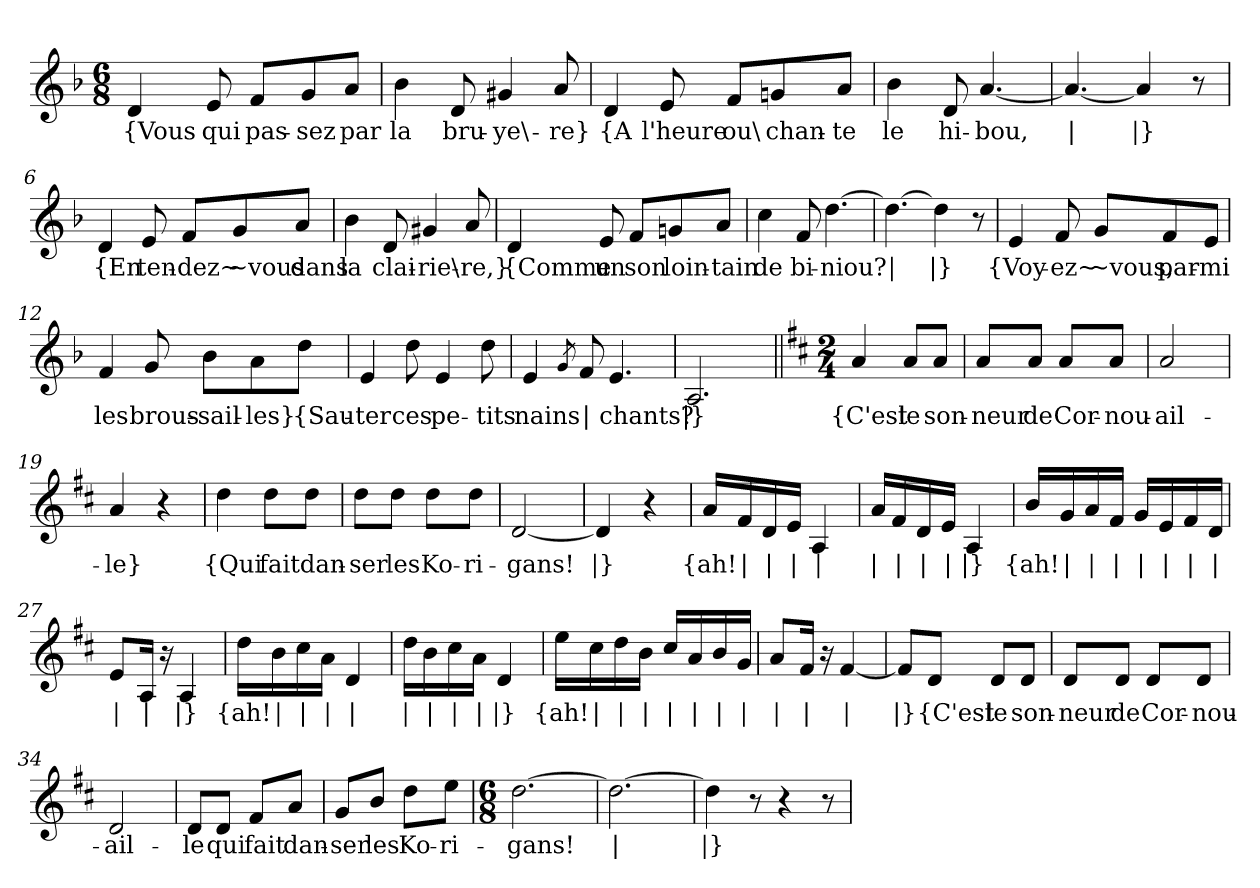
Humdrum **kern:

**kern	**text
*part1	*part1
*staff1	*staff1
*clefG2	*
*k[b-]	*
*M6/8	*
=1	=1
!	!LO:LY:b
4d/	{Vous
!	!LO:LY:b
8e/	qui
!	!LO:LY:b
8f/L	pas-
!	!LO:LY:b
8g/	-sez
!	!LO:LY:b
8a/J	par
=2	=2
!	!LO:LY:b
4b-\	la
!	!LO:LY:b
8d/	bru-
!	!LO:LY:b
4g#X/	-ye\-
!	!LO:LY:b
8a/	-re}
=3	=3
!	!LO:LY:b
4d/	{A
!	!LO:LY:b
8e/	l'heure
!	!LO:LY:b
8f/L	ou\
!	!LO:LY:b
8gn/	chan-
!	!LO:LY:b
8a/J	-te
=4	=4
!	!LO:LY:b
4b-\	le
!	!LO:LY:b
8d/	hi-
!	!LO:LY:b
[4.a/	-bou,
=5	=5
!	!LO:LY:b
4.a/_	|
!	!LO:LY:b
4a/]	|}
8r	.
!!LO:LB:g=z
=6	=6
!	!LO:LY:b
4d/	{En
!	!LO:LY:b
8e/	ten-
!	!LO:LY:b
8f/L	-dez~
!	!LO:LY:b
8g/	~vous
!	!LO:LY:b
8a/J	dans
=7	=7
!	!LO:LY:b
4b-\	la
!	!LO:LY:b
8d/	clai-
!	!LO:LY:b
4g#X/	-rie\-
!	!LO:LY:b
8a/	-re,}
=8	=8
!	!LO:LY:b
4d/	{Comme
!	!LO:LY:b
8e/	un
!	!LO:LY:b
8f/L	son
!	!LO:LY:b
8gn/	loin-
!	!LO:LY:b
8a/J	-tain
=9	=9
!	!LO:LY:b
4cc\	de
!	!LO:LY:b
8f/	bi-
!	!LO:LY:b
[4.dd\	-niou?
=10	=10
!	!LO:LY:b
4.dd\_	|
!	!LO:LY:b
4dd\]	|}
8r	.
!!LO:LB:g=z
=11	=11
!	!LO:LY:b
4e/	{Voy-
!	!LO:LY:b
8f/	-ez~
!	!LO:LY:b
8g/L	~vous,
!	!LO:LY:b
8f/	par-
!	!LO:LY:b
8e/J	-mi
=12	=12
!	!LO:LY:b
4f/	les
!	!LO:LY:b
8g/	brous-
!	!LO:LY:b
8b-\L	-sail-
!	!LO:LY:b
8a\	-les}
!	!LO:LY:b
8dd\J	{Sau-
=13	=13
!	!LO:LY:b
4e/	-ter
!	!LO:LY:b
8dd\	ces
!	!LO:LY:b
4e/	pe-
!	!LO:LY:b
8dd\	-tits
=14	=14
!	!LO:LY:b
4e/	nains
8qg/	.
!	!LO:LY:b
8f/	|
!	!LO:LY:b
4.e/	-chants?
=15	=15
!	!LO:LY:b
2.A/	|}
!!LO:LB:g=z
=16||	=16||
*k[f#c#]	*
*M2/4	*
!	!LO:LY:b
4a/	{C'est
!	!LO:LY:b
8a/L	le
!	!LO:LY:b
8a/J	son-
=17	=17
!	!LO:LY:b
8a/L	-neur
!	!LO:LY:b
8a/J	de
!	!LO:LY:b
8a/L	Cor-
!	!LO:LY:b
8a/J	-nou-
=18	=18
!	!LO:LY:b
2a/	-ail-
=19	=19
!	!LO:LY:b
4a/	-le}
4r	.
=20	=20
!	!LO:LY:b
4dd\	{Qui
!	!LO:LY:b
8dd\L	fait
!	!LO:LY:b
8dd\J	dan-
=21	=21
!	!LO:LY:b
8dd\L	-ser
!	!LO:LY:b
8dd\J	les
!	!LO:LY:b
8dd\L	Ko-
!	!LO:LY:b
8dd\J	-ri-
=22	=22
!	!LO:LY:b
[2d/	-gans!
=23	=23
!	!LO:LY:b
4d/]	|}
4r	.
!!LO:LB:g=z
=24	=24
!	!LO:LY:b
16a/LL	{ah!
!	!LO:LY:b
16f#/	|
!	!LO:LY:b
16d/	|
!	!LO:LY:b
16e/JJ	|
!	!LO:LY:b
4A/	|
=25	=25
!	!LO:LY:b
16a/LL	|
!	!LO:LY:b
16f#/	|
!	!LO:LY:b
16d/	|
!	!LO:LY:b
16e/JJ	|
!	!LO:LY:b
4A/	|}
=26	=26
!	!LO:LY:b
16b/LL	{ah!
!	!LO:LY:b
16g/	|
!	!LO:LY:b
16a/	|
!	!LO:LY:b
16f#/JJ	|
!	!LO:LY:b
16g/LL	|
!	!LO:LY:b
16e/	|
!	!LO:LY:b
16f#/	|
!	!LO:LY:b
16d/JJ	|
=27	=27
!	!LO:LY:b
8e/L	|
!	!LO:LY:b
16A/Jk	|
16r	.
!	!LO:LY:b
4A/	|}
=28	=28
!	!LO:LY:b
16dd\LL	{ah!
!	!LO:LY:b
16b\	|
!	!LO:LY:b
16cc#\	|
!	!LO:LY:b
16a\JJ	|
!	!LO:LY:b
4d/	|
=29	=29
!	!LO:LY:b
16dd\LL	|
!	!LO:LY:b
16b\	|
!	!LO:LY:b
16cc#\	|
!	!LO:LY:b
16a\JJ	|
!	!LO:LY:b
4d/	|}
=30	=30
!	!LO:LY:b
16ee\LL	{ah!
!	!LO:LY:b
16cc#\	|
!	!LO:LY:b
16dd\	|
!	!LO:LY:b
16b\JJ	|
!	!LO:LY:b
16cc#/LL	|
!	!LO:LY:b
16a/	|
!	!LO:LY:b
16b/	|
!	!LO:LY:b
16g/JJ	|
=31	=31
!	!LO:LY:b
8a/L	|
!	!LO:LY:b
16f#/Jk	|
16r	.
!	!LO:LY:b
[4f#/	|
!!LO:LB:g=z
=32	=32
!	!LO:LY:b
8f#/L]	|}
!	!LO:LY:b
8d/J	{C'est
!	!LO:LY:b
8d/L	le
!	!LO:LY:b
8d/J	son-
=33	=33
!	!LO:LY:b
8d/L	-neur
!	!LO:LY:b
8d/J	de
!	!LO:LY:b
8d/L	Cor-
!	!LO:LY:b
8d/J	-nou-
=34	=34
!	!LO:LY:b
2d/	-ail-
=35	=35
!	!LO:LY:b
8d/L	-le
!	!LO:LY:b
8d/J	qui
!	!LO:LY:b
8f#/L	fait
!	!LO:LY:b
8a/J	dan-
=36	=36
!	!LO:LY:b
8g/L	-ser
!	!LO:LY:b
8b/J	les
!	!LO:LY:b
8dd\L	Ko-
!	!LO:LY:b
8ee\J	-ri-
=37	=37
*M6/8	*
!	!LO:LY:b
[2.dd\	-gans!
=38	=38
!	!LO:LY:b
2.dd\_	|
=39	=39
!	!LO:LY:b
4dd\]	|}
8r	.
4r	.
8r	.
=	=
*-	*-
